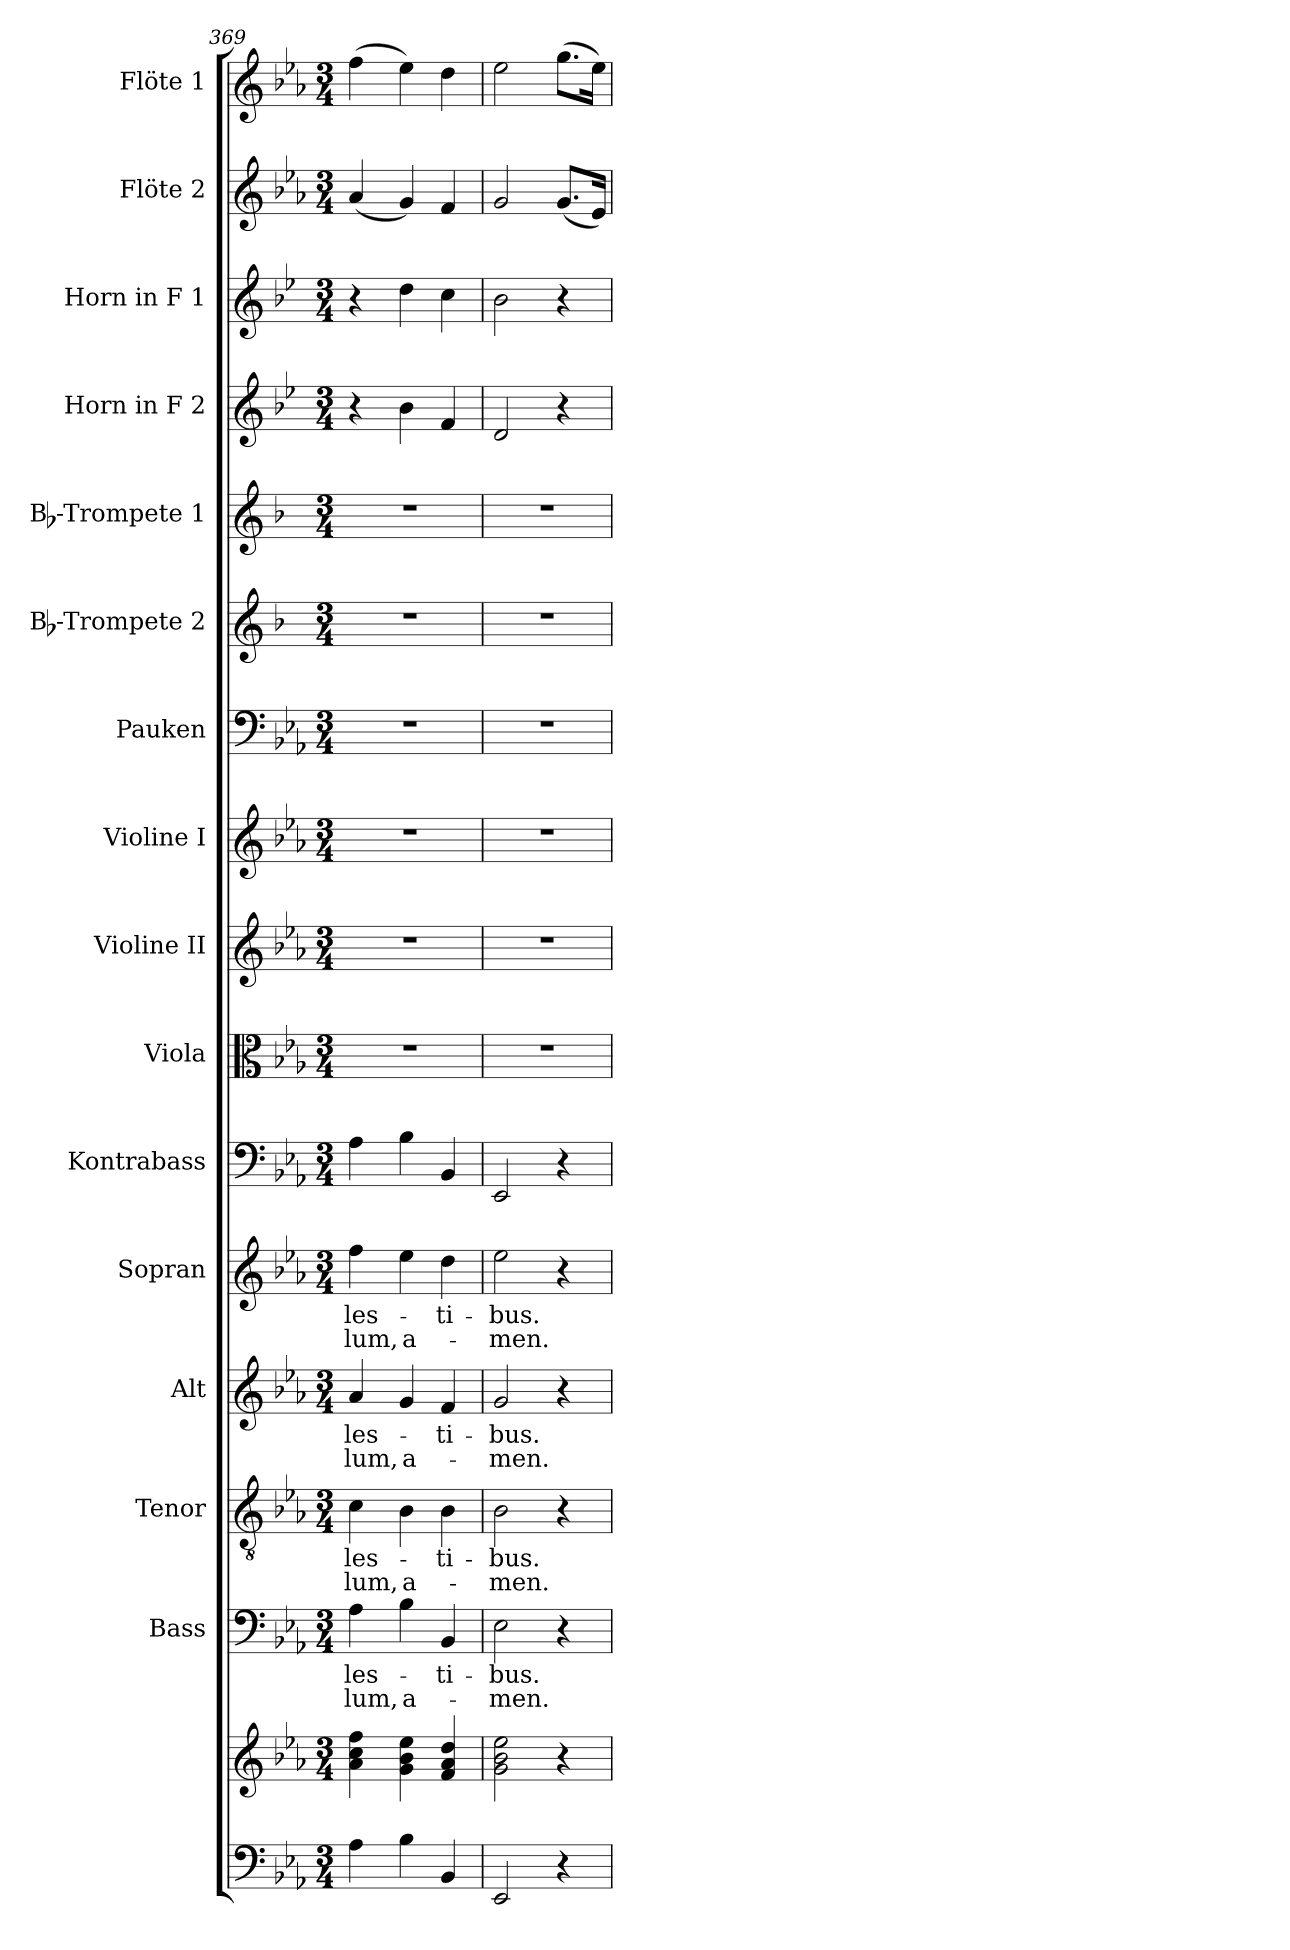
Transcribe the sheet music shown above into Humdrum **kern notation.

**kern	**kern	**kern	**text	**text	**kern	**text	**text	**kern	**text	**text	**kern	**text	**text	**kern	**kern	**kern	**kern	**kern	**kern	**kern	**kern	**kern	**kern	**kern
*part16	*part16	*part15	*part15	*part15	*part14	*part14	*part14	*part13	*part13	*part13	*part12	*part12	*part12	*part11	*part10	*part9	*part8	*part7	*part6	*part5	*part4	*part3	*part2	*part1
*staff17	*staff16	*staff15	*staff15	*staff15	*staff14	*staff14	*staff14	*staff13	*staff13	*staff13	*staff12	*staff12	*staff12	*staff11	*staff10	*staff9	*staff8	*staff7	*staff6	*staff5	*staff4	*staff3	*staff2	*staff1
*	*	*I"Bass	*	*	*I"Tenor	*	*	*I"Alt	*	*	*I"Sopran	*	*	*I"Kontrabass	*I"Viola	*I"Violine II	*I"Violine I	*I"Pauken	*I"Bb-Trompete 2	*I"Bb-Trompete 1	*I"Horn in F 2	*I"Horn in F 1	*I"Flöte 2	*I"Flöte 1
*	*	*I'B.	*	*	*I'T.	*	*	*I'A.	*	*	*I'S.	*	*	*I'Kb.	*I'Vla.	*I'Vl. II	*I'Vl. I	*I'Pk.	*I'Bb Trp. 2	*I'Bb Trp. 1	*	*	*I'Fl. 2	*I'Fl. 1
*clefF4	*clefG2	*clefF4	*	*	*clefGv2	*	*	*clefG2	*	*	*clefG2	*	*	*clefF4	*clefC3	*clefG2	*clefG2	*clefF4	*clefG2	*clefG2	*clefG2	*clefG2	*clefG2	*clefG2
*	*	*	*	*	*	*	*	*	*	*	*	*	*	*ITrd7c12	*	*	*	*	*ITrd1c2	*ITrd1c2	*ITrd4c7	*ITrd4c7	*	*
*k[b-e-a-]	*k[b-e-a-]	*k[b-e-a-]	*	*	*k[b-e-a-]	*	*	*k[b-e-a-]	*	*	*k[b-e-a-]	*	*	*k[b-e-a-]	*k[b-e-a-]	*k[b-e-a-]	*k[b-e-a-]	*k[b-e-a-]	*k[b-e-a-]	*k[b-e-a-]	*k[b-e-a-]	*k[b-e-a-]	*k[b-e-a-]	*k[b-e-a-]
*E-:	*E-:	*E-:	*	*	*E-:	*	*	*E-:	*	*	*E-:	*	*	*E-:	*E-:	*E-:	*E-:	*E-:	*E-:	*E-:	*E-:	*E-:	*E-:	*E-:
*M3/4	*M3/4	*M3/4	*	*	*M3/4	*	*	*M3/4	*	*	*M3/4	*	*	*M3/4	*M3/4	*M3/4	*M3/4	*M3/4	*M3/4	*M3/4	*M3/4	*M3/4	*M3/4	*M3/4
=369	=369	=369	=369	=369	=369	=369	=369	=369	=369	=369	=369	=369	=369	=369	=369	=369	=369	=369	=369	=369	=369	=369	=369	=369
!	!	!	!LO:LY:b	!LO:LY:b	!	!LO:LY:b	!LO:LY:b	!	!LO:LY:b	!LO:LY:b	!	!LO:LY:b	!LO:LY:b	!	!	!	!	!	!	!	!	!	!	!
4A-\	4a-\ 4cc\ 4ff\	4A-\	-les-	-lum,	4c\	-les-	-lum,	4a-/	-les-	-lum,	4ff\	-les-	-lum,	4AA-\	2.r	2.r	2.r	2.r	2.r	2.r	4r	4r	(<4a-/	(>4ff\
!	!	!	!	!LO:LY:b	!	!	!LO:LY:b	!	!	!LO:LY:b	!	!	!LO:LY:b	!	!	!	!	!	!	!	!	!	!	!
4B-\	4g\ 4b-\ 4ee-\	4B-\	.	a-	4B-\	.	a-	4g/	.	a-	4ee-\	.	a-	4BB-\	.	.	.	.	.	.	4e-\	4g\	4g/)	4ee-\)
!	!	!	!LO:LY:b	!	!	!LO:LY:b	!	!	!LO:LY:b	!	!	!LO:LY:b	!	!	!	!	!	!	!	!	!	!	!	!
4BB-/	4f/ 4a-/ 4dd/	4BB-/	-ti-	.	4B-\	-ti-	.	4f/	-ti-	.	4dd\	-ti-	.	4BBB-/	.	.	.	.	.	.	4B-/	4f\	4f/	4dd\
=370	=370	=370	=370	=370	=370	=370	=370	=370	=370	=370	=370	=370	=370	=370	=370	=370	=370	=370	=370	=370	=370	=370	=370	=370
!	!	!	!LO:LY:b	!LO:LY:b	!	!LO:LY:b	!LO:LY:b	!	!LO:LY:b	!LO:LY:b	!	!LO:LY:b	!LO:LY:b	!	!	!	!	!	!	!	!	!	!	!
2EE-/	2g\ 2b-\ 2ee-\	2E-\	-bus.	-men.	2B-\	-bus.	-men.	2g/	-bus.	-men.	2ee-\	-bus.	-men.	2EEE-/	2.r	2.r	2.r	2.r	2.r	2.r	2G/	2e-\	2g/	2ee-\
4r	4r	4r	.	.	4r	.	.	4r	.	.	4r	.	.	4r	.	.	.	.	.	.	4r	4r	(<8.g/L	(>8.gg\L
.	.	.	.	.	.	.	.	.	.	.	.	.	.	.	.	.	.	.	.	.	.	.	16e-/Jk)	16ee-\Jk)
=	=	=	=	=	=	=	=	=	=	=	=	=	=	=	=	=	=	=	=	=	=	=	=	=
*-	*-	*-	*-	*-	*-	*-	*-	*-	*-	*-	*-	*-	*-	*-	*-	*-	*-	*-	*-	*-	*-	*-	*-	*-
